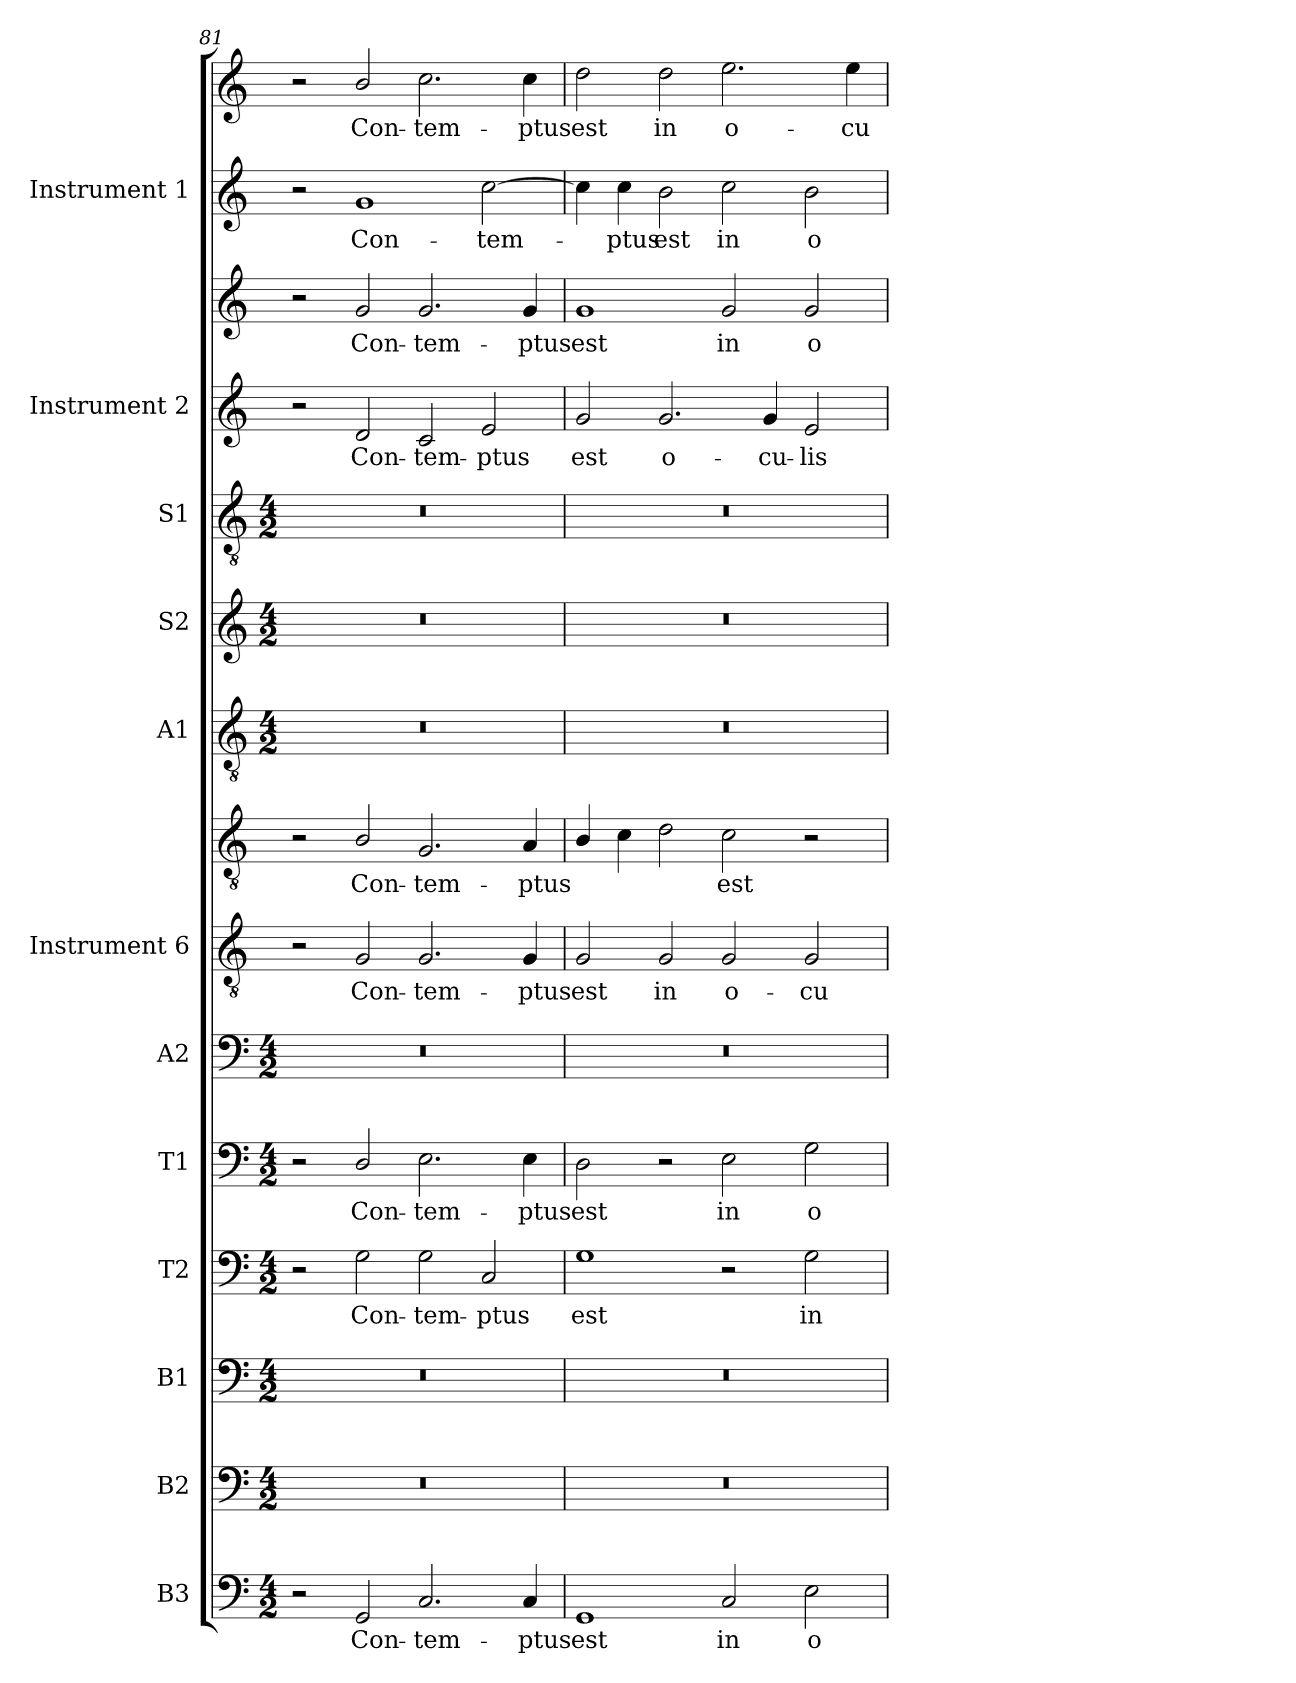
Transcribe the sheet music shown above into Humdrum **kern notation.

**kern	**text	**kern	**kern	**kern	**text	**kern	**text	**kern	**kern	**text	**kern	**text	**kern	**kern	**kern	**kern	**text	**kern	**text	**kern	**text	**kern	**text
*part12	*part12	*part11	*part10	*part9	*part9	*part8	*part8	*part7	*part6	*part6	*part6	*part6	*part5	*part4	*part3	*part2	*part2	*part2	*part2	*part1	*part1	*part1	*part1
*staff15	*staff15	*staff14	*staff13	*staff12	*staff12	*staff11	*staff11	*staff10	*staff9	*staff9	*staff8	*staff8	*staff7	*staff6	*staff5	*staff4	*staff4	*staff3	*staff3	*staff2	*staff2	*staff1	*staff1
*I"B3	*	*I"B2	*I"B1	*I"T2	*	*I"T1	*	*I"A2	*I"Instrument 6	*	*	*	*I"A1	*I"S2	*I"S1	*I"Instrument 2	*	*	*	*I"Instrument 1	*	*	*
*clefF4	*	*clefF4	*clefF4	*clefF4	*	*clefF4	*	*clefF4	*clefGv2	*	*clefGv2	*	*clefGv2	*clefG2	*clefGv2	*clefG2	*	*clefG2	*	*clefG2	*	*clefG2	*
*	*	*	*	*	*	*	*	*	*	*	*	*	*k[]	*	*	*	*	*	*	*k[]	*	*k[]	*
*	*	*	*	*	*	*	*	*	*	*	*	*	*C:	*	*	*	*	*	*	*C:	*	*C:	*
*M4/2	*	*M4/2	*M4/2	*M4/2	*	*M4/2	*	*M4/2	*	*	*	*	*M4/2	*M4/2	*M4/2	*	*	*	*	*	*	*	*
=81	=81	=81	=81	=81	=81	=81	=81	=81	=81	=81	=81	=81	=81	=81	=81	=81	=81	=81	=81	=81	=81	=81	=81
2r	.	0r	0r	2r	.	2r	.	0r	2r	.	2r	.	0r	0r	0r	2r	.	2r	.	2r	.	2r	.
!	!LO:LY:b:cj	!	!	!	!LO:LY:b:cj	!	!LO:LY:b:cj	!	!	!LO:LY:b:cj	!	!LO:LY:b:cj	!	!	!	!	!LO:LY:b:cj	!	!LO:LY:b:cj	!	!LO:LY:b:cj	!	!LO:LY:b:cj
2GG/	-Con-	.	.	2G\	Con-	2D/	Con-	.	2G/	Con-	2B/	Con-	.	.	.	2d/	Con-	2g/	Con-	1g	Con-	2b/	-Con-
!	!LO:LY:b:cj	!	!	!	!LO:LY:b:cj	!	!LO:LY:b:cj	!	!	!LO:LY:b:cj	!	!LO:LY:b:cj	!	!	!	!	!LO:LY:b:cj	!	!LO:LY:b:cj	!	!	!	!LO:LY:b:cj
2.C/	-tem-	.	.	2G\	-tem-	2.E\	-tem-	.	2.G/	-tem-	2.G/	-tem-	.	.	.	2c/	-tem-	2.g/	-tem-	.	.	2.cc\	-tem-
!	!	!	!	!	!LO:LY:b:cj	!	!	!	!	!	!	!	!	!	!	!	!LO:LY:b:cj	!	!	!	!LO:LY:b:cj	!	!
.	.	.	.	2C/	-ptus	.	.	.	.	.	.	.	.	.	.	2e/	-ptus	.	.	[>2cc\	-tem-	.	.
!	!LO:LY:b:cj	!	!	!	!	!	!LO:LY:b:cj	!	!	!LO:LY:b:cj	!	!LO:LY:b:cj	!	!	!	!	!	!	!LO:LY:b:cj	!	!	!	!LO:LY:b:cj
4C/	-ptus	.	.	.	.	4E\	-ptus	.	4G/	-ptus	4A/	-ptus	.	.	.	.	.	4g/	-ptus	.	.	4cc\	-ptus
=82	=82	=82	=82	=82	=82	=82	=82	=82	=82	=82	=82	=82	=82	=82	=82	=82	=82	=82	=82	=82	=82	=82	=82
!	!LO:LY:b:cj	!	!	!	!LO:LY:b:cj	!	!LO:LY:b:cj	!	!	!LO:LY:b:cj	!	!	!	!	!	!	!LO:LY:b:cj	!	!LO:LY:b:cj	!	!	!	!LO:LY:b:cj
1GG	est	0r	0r	1G	est	2D\	est	0r	2G/	est	4B/	.	0r	0r	0r	2g/	est	1g	est	4cc\]	.	2dd\	est
!	!	!	!	!	!	!	!	!	!	!	!	!	!	!	!	!	!	!	!	!	!LO:LY:b:cj	!	!
.	.	.	.	.	.	.	.	.	.	.	4c\	.	.	.	.	.	.	.	.	4cc\	-ptus	.	.
!	!	!	!	!	!	!	!	!	!	!LO:LY:b:cj	!	!	!	!	!	!	!LO:LY:b:rj	!	!	!	!LO:LY:b:cj	!	!LO:LY:b:cj
.	.	.	.	.	.	2r	.	.	2G/	in	2d\	.	.	.	.	2.g/	o-	.	.	2b\	est	2dd\	in
!	!LO:LY:b:cj	!	!	!	!	!	!LO:LY:b:cj	!	!	!LO:LY:b:rj	!	!LO:LY:b:cj	!	!	!	!	!	!	!LO:LY:b:cj	!	!LO:LY:b:cj	!	!LO:LY:b:rj
2C/	in	.	.	2r	.	2E\	in	.	2G/	o-	2c\	-est	.	.	.	.	.	2g/	in	2cc\	in	2.ee\	o-
!	!	!	!	!	!	!	!	!	!	!	!	!	!	!	!	!	!LO:LY:b:rj	!	!	!	!	!	!
.	.	.	.	.	.	.	.	.	.	.	.	.	.	.	.	4g/	-cu-	.	.	.	.	.	.
!	!LO:LY:b:rj	!	!	!	!LO:LY:b:cj	!	!LO:LY:b:rj	!	!	!LO:LY:b:rj	!	!	!	!	!	!	!LO:LY:b:cj	!	!LO:LY:b:rj	!	!LO:LY:b:rj	!	!
2E\	o-	.	.	2G\	in	2G\	o-	.	2G/	-cu-	2r	.	.	.	.	2e/	-lis	2g/	o-	2b\	o-	.	.
!	!	!	!	!	!	!	!	!	!	!	!	!	!	!	!	!	!	!	!	!	!	!	!LO:LY:b:rj
.	.	.	.	.	.	.	.	.	.	.	.	.	.	.	.	.	.	.	.	.	.	4ee\	-cu-
=	=	=	=	=	=	=	=	=	=	=	=	=	=	=	=	=	=	=	=	=	=	=	=
*-	*-	*-	*-	*-	*-	*-	*-	*-	*-	*-	*-	*-	*-	*-	*-	*-	*-	*-	*-	*-	*-	*-	*-
